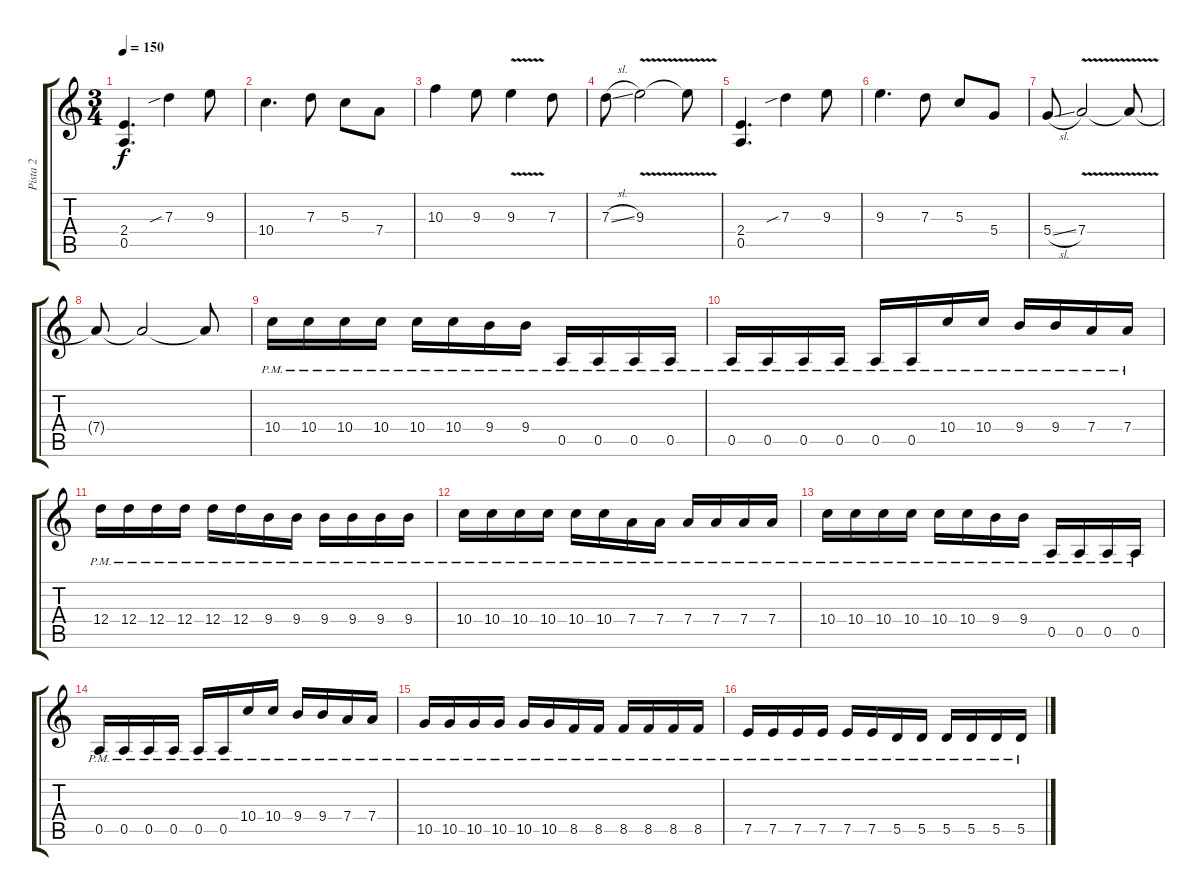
\track ("Pista 2" "Pista 2") {instrument distortionguitar}
\staff {score tabs}
\tuning (E4 B3 G3 D3 A2 E2) {hide}
\ts (3 4)
\tempo 150
\clef g2
\ks c
(2.4 0.5).4{d dy f} 7.3{sib}.4 9.3.8 |
10.4.4{d} 7.3.8 5.3.8 7.4.8 |
10.3.4 9.3.8 9.3{v}.4 7.3.8 |
7.3{sl}.8 9.3{v}.2 9.3{t}.8 |
(2.4 0.5).4{d} 7.3{sib}.4 9.3.8 |
9.3.4{d} 7.3.8 5.3.8 5.4.8 |
5.4{sl}.8 7.4{v}.2 7.4{t}.8 |
7.4{t}.8 7.4{t}.2 7.4{t}.8 |
10.4{pm}.16 10.4{pm}.16 10.4{pm}.16 10.4{pm}.16 10.4{pm}.16 10.4{pm}.16 9.4{pm}.16 9.4{pm}.16 0.5{pm}.16 0.5{pm}.16 0.5{pm}.16 0.5{pm}.16 |
0.5{pm}.16 0.5{pm}.16 0.5{pm}.16 0.5{pm}.16 0.5{pm}.16 0.5{pm}.16 10.4{pm}.16 10.4{pm}.16 9.4{pm}.16 9.4{pm}.16 7.4{pm}.16 7.4{pm}.16 |
12.4{pm}.16 12.4{pm}.16 12.4{pm}.16 12.4{pm}.16 12.4{pm}.16 12.4{pm}.16 9.4{pm}.16 9.4{pm}.16 9.4{pm}.16 9.4{pm}.16 9.4{pm}.16 9.4{pm}.16 |
10.4{pm}.16 10.4{pm}.16 10.4{pm}.16 10.4{pm}.16 10.4{pm}.16 10.4{pm}.16 7.4{pm}.16 7.4{pm}.16 7.4{pm}.16 7.4{pm}.16 7.4{pm}.16 7.4{pm}.16 |
10.4{pm}.16 10.4{pm}.16 10.4{pm}.16 10.4{pm}.16 10.4{pm}.16 10.4{pm}.16 9.4{pm}.16 9.4{pm}.16 0.5{pm}.16 0.5{pm}.16 0.5{pm}.16 0.5{pm}.16 |
0.5{pm}.16 0.5{pm}.16 0.5{pm}.16 0.5{pm}.16 0.5{pm}.16 0.5{pm}.16 10.4{pm}.16 10.4{pm}.16 9.4{pm}.16 9.4{pm}.16 7.4{pm}.16 7.4{pm}.16 |
10.5{pm}.16 10.5{pm}.16 10.5{pm}.16 10.5{pm}.16 10.5{pm}.16 10.5{pm}.16 8.5{pm}.16 8.5{pm}.16 8.5{pm}.16 8.5{pm}.16 8.5{pm}.16 8.5{pm}.16 |
7.5{pm}.16 7.5{pm}.16 7.5{pm}.16 7.5{pm}.16 7.5{pm}.16 7.5{pm}.16 5.5{pm}.16 5.5{pm}.16 5.5{pm}.16 5.5{pm}.16 5.5{pm}.16 5.5{pm}.16
